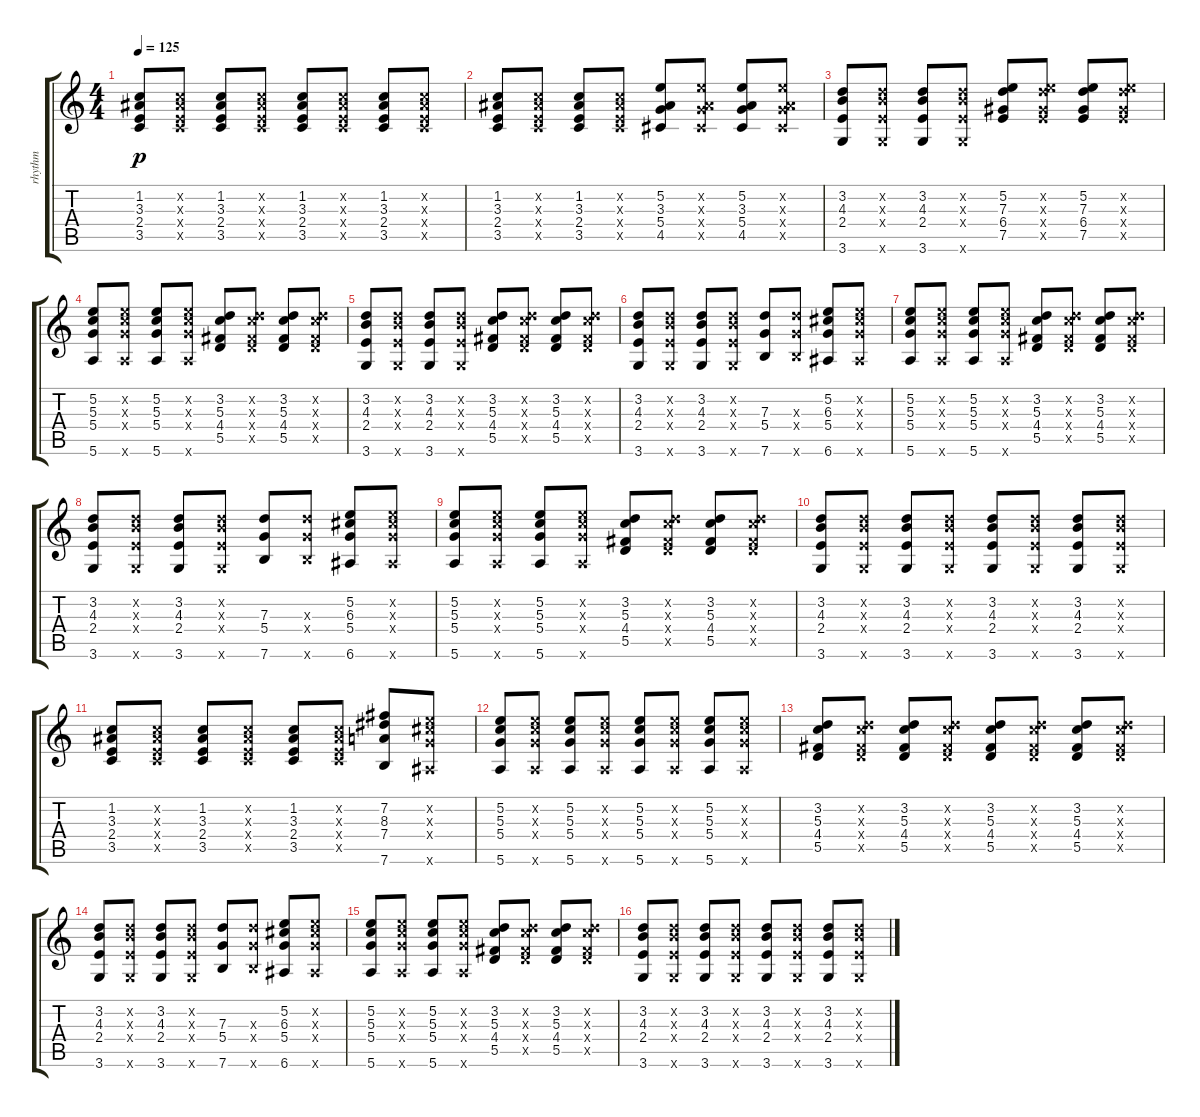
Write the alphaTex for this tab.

\track ("rhythm" "rhythm") {instrument acousticguitarnylon}
\staff {score tabs}
\tuning (E4 B3 G3 D3 A2 E2) {hide}
\ts (4 4)
\tempo 125
\clef g2
\ks c
(1.2 3.3 2.4 3.5).8{dy p} (1.2{x} 3.3{x} 2.4{x} 3.5{x}).8 (1.2 3.3 2.4 3.5).8 (1.2{x} 3.3{x} 2.4{x} 3.5{x}).8 (1.2 3.3 2.4 3.5).8 (1.2{x} 3.3{x} 2.4{x} 3.5{x}).8 (1.2 3.3 2.4 3.5).8 (1.2{x} 3.3{x} 2.4{x} 3.5{x}).8 |
(1.2 3.3 2.4 3.5).8 (1.2{x} 3.3{x} 2.4{x} 3.5{x}).8 (1.2 3.3 2.4 3.5).8 (1.2{x} 3.3{x} 2.4{x} 3.5{x}).8 (5.2 3.3 5.4 4.5).8 (5.2{x} 3.3{x} 5.4{x} 4.5{x}).8 (5.2 3.3 5.4 4.5).8 (5.2{x} 3.3{x} 5.4{x} 4.5{x}).8 |
(3.2 4.3 2.4 3.6).8 (3.2{x} 4.3{x} 2.4{x} 3.6{x}).8 (3.2 4.3 2.4 3.6).8 (3.2{x} 4.3{x} 2.4{x} 3.6{x}).8 (5.2 7.3 6.4 7.5).8 (5.2{x} 7.3{x} 6.4{x} 7.5{x}).8 (5.2 7.3 6.4 7.5).8 (5.2{x} 7.3{x} 6.4{x} 7.5{x}).8 |
(5.2 5.3 5.4 5.6).8 (5.2{x} 5.3{x} 5.4{x} 5.6{x}).8 (5.2 5.3 5.4 5.6).8 (5.2{x} 5.3{x} 5.4{x} 5.6{x}).8 (3.2 5.3 4.4 5.5).8 (3.2{x} 5.3{x} 4.4{x} 5.5{x}).8 (3.2 5.3 4.4 5.5).8 (3.2{x} 5.3{x} 4.4{x} 5.5{x}).8 |
(3.2 4.3 2.4 3.6).8 (3.2{x} 4.3{x} 2.4{x} 3.6{x}).8 (3.2 4.3 2.4 3.6).8 (3.2{x} 4.3{x} 2.4{x} 3.6{x}).8 (3.2 5.3 4.4 5.5).8 (3.2{x} 5.3{x} 4.4{x} 5.5{x}).8 (3.2 5.3 4.4 5.5).8 (3.2{x} 5.3{x} 4.4{x} 5.5{x}).8 |
(3.2 4.3 2.4 3.6).8 (3.2{x} 4.3{x} 2.4{x} 3.6{x}).8 (3.2 4.3 2.4 3.6).8 (3.2{x} 4.3{x} 2.4{x} 3.6{x}).8 (7.3 5.4 7.6).8 (7.3{x} 5.4{x} 7.6{x}).8 (5.2 6.3 5.4 6.6).8 (5.2{x} 6.3{x} 5.4{x} 6.6{x}).8 |
(5.2 5.3 5.4 5.6).8 (5.2{x} 5.3{x} 5.4{x} 5.6{x}).8 (5.2 5.3 5.4 5.6).8 (5.2{x} 5.3{x} 5.4{x} 5.6{x}).8 (3.2 5.3 4.4 5.5).8 (3.2{x} 5.3{x} 4.4{x} 5.5{x}).8 (3.2 5.3 4.4 5.5).8 (3.2{x} 5.3{x} 4.4{x} 5.5{x}).8 |
(3.2 4.3 2.4 3.6).8 (3.2{x} 4.3{x} 2.4{x} 3.6{x}).8 (3.2 4.3 2.4 3.6).8 (3.2{x} 4.3{x} 2.4{x} 3.6{x}).8 (7.3 5.4 7.6).8 (7.3{x} 5.4{x} 7.6{x}).8 (5.2 6.3 5.4 6.6).8 (5.2{x} 6.3{x} 5.4{x} 6.6{x}).8 |
(5.2 5.3 5.4 5.6).8 (5.2{x} 5.3{x} 5.4{x} 5.6{x}).8 (5.2 5.3 5.4 5.6).8 (5.2{x} 5.3{x} 5.4{x} 5.6{x}).8 (3.2 5.3 4.4 5.5).8 (3.2{x} 5.3{x} 4.4{x} 5.5{x}).8 (3.2 5.3 4.4 5.5).8 (3.2{x} 5.3{x} 4.4{x} 5.5{x}).8 |
(3.2 4.3 2.4 3.6).8 (3.2{x} 4.3{x} 2.4{x} 3.6{x}).8 (3.2 4.3 2.4 3.6).8 (3.2{x} 4.3{x} 2.4{x} 3.6{x}).8 (3.2 4.3 2.4 3.6).8 (3.2{x} 4.3{x} 2.4{x} 3.6{x}).8 (3.2 4.3 2.4 3.6).8 (3.2{x} 4.3{x} 2.4{x} 3.6{x}).8 |
(1.2 3.3 2.4 3.5).8 (1.2{x} 3.3{x} 2.4{x} 3.5{x}).8 (1.2 3.3 2.4 3.5).8 (1.2{x} 3.3{x} 2.4{x} 3.5{x}).8 (1.2 3.3 2.4 3.5).8 (1.2{x} 3.3{x} 2.4{x} 3.5{x}).8 (7.2 8.3 7.4 7.6).8 (5.2{x} 6.3{x} 5.4{x} 6.6{x}).8 |
(5.2 5.3 5.4 5.6).8 (5.2{x} 5.3{x} 5.4{x} 5.6{x}).8 (5.2 5.3 5.4 5.6).8 (5.2{x} 5.3{x} 5.4{x} 5.6{x}).8 (5.2 5.3 5.4 5.6).8 (5.2{x} 5.3{x} 5.4{x} 5.6{x}).8 (5.2 5.3 5.4 5.6).8 (5.2{x} 5.3{x} 5.4{x} 5.6{x}).8 |
(3.2 5.3 4.4 5.5).8 (3.2{x} 5.3{x} 4.4{x} 5.5{x}).8 (3.2 5.3 4.4 5.5).8 (3.2{x} 5.3{x} 4.4{x} 5.5{x}).8 (3.2 5.3 4.4 5.5).8 (3.2{x} 5.3{x} 4.4{x} 5.5{x}).8 (3.2 5.3 4.4 5.5).8 (3.2{x} 5.3{x} 4.4{x} 5.5{x}).8 |
(3.2 4.3 2.4 3.6).8 (3.2{x} 4.3{x} 2.4{x} 3.6{x}).8 (3.2 4.3 2.4 3.6).8 (3.2{x} 4.3{x} 2.4{x} 3.6{x}).8 (7.3 5.4 7.6).8 (7.3{x} 5.4{x} 7.6{x}).8 (5.2 6.3 5.4 6.6).8 (5.2{x} 6.3{x} 5.4{x} 6.6{x}).8 |
(5.2 5.3 5.4 5.6).8 (5.2{x} 5.3{x} 5.4{x} 5.6{x}).8 (5.2 5.3 5.4 5.6).8 (5.2{x} 5.3{x} 5.4{x} 5.6{x}).8 (3.2 5.3 4.4 5.5).8 (3.2{x} 5.3{x} 4.4{x} 5.5{x}).8 (3.2 5.3 4.4 5.5).8 (3.2{x} 5.3{x} 4.4{x} 5.5{x}).8 |
(3.2 4.3 2.4 3.6).8 (3.2{x} 4.3{x} 2.4{x} 3.6{x}).8 (3.2 4.3 2.4 3.6).8 (3.2{x} 4.3{x} 2.4{x} 3.6{x}).8 (3.2 4.3 2.4 3.6).8 (3.2{x} 4.3{x} 2.4{x} 3.6{x}).8 (3.2 4.3 2.4 3.6).8 (3.2{x} 4.3{x} 2.4{x} 3.6{x}).8
